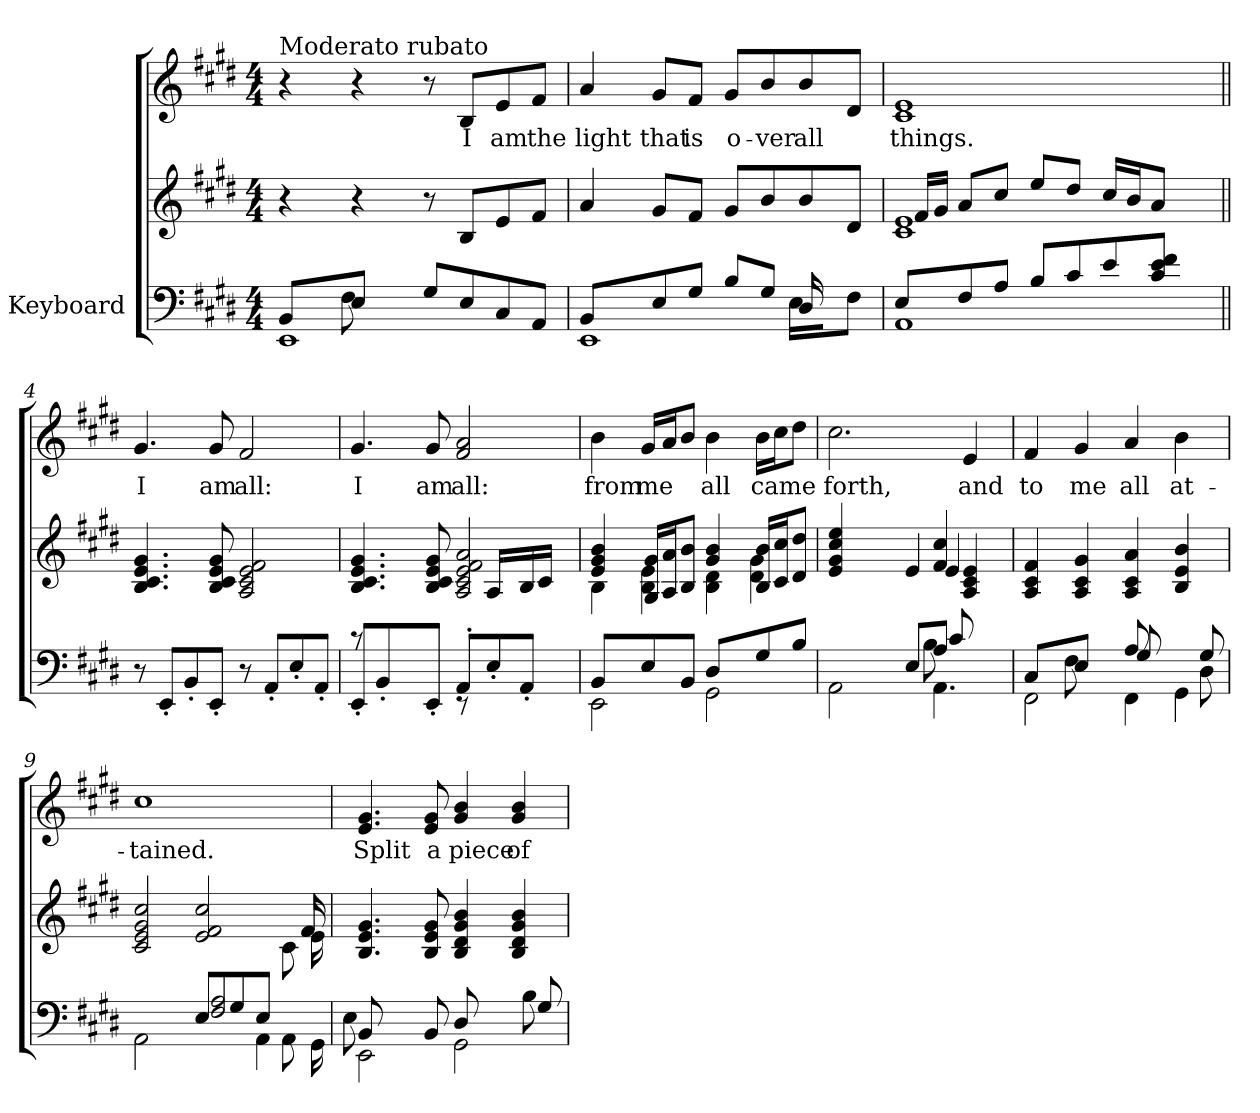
**kern	**kern	**kern	**text
*part2	*part2	*part1	*part1
*staff3	*staff2	*staff1	*staff1
*I"Keyboard	*	*	*
*clefF4	*clefG2	*clefG2	*
*k[f#c#g#d#]	*k[f#c#g#d#]	*k[f#c#g#d#]	*
*E:	*E:	*E:	*
*M4/4	*M4/4	*M4/4	*
=1	=1	=1	=1
*^	*	*	*
*	*^	*	*	*
!	!	!	!	!LO:TX:a:t=Moderato rubato	!
1EE	8BB/L	4ryy	4r	4r	.
.	8ryy	.	.	.	.
.	8E/J	8F#\	4r	4r	.
.	2ryy	8ryy	.	.	.
.	.	8G#/L	8r	8r	.
!	!	!	!	!	!LO:LY:b
.	.	8E/	8B/L	8B/L	I
!	!	!	!	!	!LO:LY:b
.	.	8C#/	8e/	8e/	am
!	!	!	!	!	!LO:LY:b
.	8ryy	8AA/J	8f#/J	8f#/J	the
=2	=2	=2	=2	=2	=2
!	!	!	!	!	!LO:LY:b
1EE	8BB/L	2.ryy	4a/	4a/	light
.	8ryy	.	.	.	.
!	!	!	!	!	!LO:LY:b
.	8E/	.	8g#/L	8g#/L	that
!	!	!	!	!	!LO:LY:b
.	8G#/J	.	8f#/J	8f#/J	is
!	!	!	!	!	!LO:LY:b
.	8B/L	.	8g#/L	8g#/L	o-
!	!	!	!	!	!LO:LY:b
.	8G#/J	.	8b/	8b/	-ver
!	!	!	!	!	!LO:LY:b
.	16D#/	16E\KL	8b/	8b/	all
.	8.ryy	16ryy	.	.	.
.	.	8F#\J	8d#/J	8d#/J	.
!!LO:LB:g=z
=3	=3	=3	=3	=3	=3
*	*	*	*^	*	*
!	!	!	!	!	!	!LO:LY:b
*	*v	*v	*	*	*	*
1AA	8E/L	1c# 1e	16f#/LL	1c# 1e	things.
.	.	.	16g#/JJ	.	.
.	8F#/	.	8a/L	.	.
.	8A/J	.	8cc#/J	.	.
.	8B/L	.	8ee/L	.	.
.	8c#/	.	8dd#/J	.	.
.	8e/	.	16cc#/LL	.	.
.	.	.	16b/J	.	.
.	8c#/ 8e/ 8f#/J	.	8a/J	.	.
.	8ryy	.	8ryy	.	.
=4||	=4||	=4||	=4||	=4||	=4||
!	!	!	!	!	!LO:LY:b
*v	*v	*	*	*	*
*	*v	*v	*	*
8r	4.B/ 4.c#/ 4.e/ 4.g#/	4.g#/	I
8EE'</L	.	.	.
8BB'</	.	.	.
!	!	!	!LO:LY:b
8EE'</J	8B/ 8c#/ 8e/ 8g#/	8g#/	am
!	!	!	!LO:LY:b
8r	2A/ 2c#/ 2e/ 2f#/	2f#/	all:
8AA'</L	.	.	.
8E'</	.	.	.
8AA'</J	.	.	.
=5	=5	=5	=5
*^	*^	*	*
*	*^	*	*	*	*
!	!	!	!	!	!	!LO:LY:b
8rc	8EE'>/L	2ryy	4.B/ 4.c#/ 4.e/ 4.g#/	2ryy	4.g#/	I
8ryy	8BB'>/	.	.	.	.	.
2.ryy	8ryy	.	.	.	.	.
!	!	!	!	!	!	!LO:LY:b
.	8EE'>/J	.	8B/ 8c#/ 8e/ 8g#/	.	8g#/	am
!	!	!	!	!	!	!LO:LY:b
.	8rEE	8AA'</L	2A/ 2c#/ 2e/ 2f#/ 2a/	8ryy	2f#/ 2a/	all:
.	8ryy	8E'</	.	16A/LL	.	.
.	.	.	.	16ryy	.	.
.	4ryy	8AA'</J	.	16B/	.	.
.	.	.	.	16c#/JJ	.	.
.	.	8ryy	.	8ryy	.	.
!!LO:LB:g=z
=6	=6	=6	=6	=6	=6	=6
!	!	!	!	!	!	!LO:LY:b
*	*v	*v	*	*	*	*
2EE\	8BB/L	4B\	4e/ 4g#/ 4b/	4b\	from
.	8ryy	.	.	.	.
!	!	!	!	!	!LO:LY:b
.	8E/	4B\ 4e\	16G#/ 16g#/LL	16g#/LL	me
.	.	.	16A/ 16a/J	16a/J	.
.	8BB/J	.	8B/ 8b/J	8b/J	.
!	!	!	!	!	!LO:LY:b
8D#/L	2GG#\	4g#/ 4b/	4B\ 4d#\	4b\	all
8ryy	.	.	.	.	.
!	!	!	!	!	!LO:LY:b
8G#/	.	16B/ 16b/LL	4d#\ 4g#\	16b\LL	came
.	.	16c#/ 16cc#/J	.	16cc#\J	.
8B/J	.	8d#/ 8dd#/J	.	8dd#\J	.
=7	=7	=7	=7	=7	=7
*^	*^	*	*^	*	*
!	!	!	!	!	!	!	!	!LO:LY:b
2AA\	2ryy	2ryy	2ryy	4e/ 4g#/ 4cc#/ 4ee/	2ryy	2ryy	2.cc#\	forth,
.	.	.	.	4ryy	.	.	.	.
8E/L	8ryy	8ryy	8ryy	4e/	8ryy	8ryy	.	.
8A/J	8B\	4.AA\	8c#/	.	4f#/ 4cc#/	4e/	.	.
!	!	!	!	!	!	!	!	!LO:LY:b
4ryy	4ryy	.	4ryy	4A/ 4c#/ 4e/	.	.	4e/	and
.	.	.	.	.	8ryy	8ryy	.	.
=8	=8	=8	=8	=8	=8	=8	=8	=8
!	!	!	!	!	!	!	!	!LO:LY:b
*	*	*	*	*v	*v	*v	*	*
2FF#\	8C#/L	4ryy	2..ryy	4A/ 4c#/ 4f#/	4f#/	to
.	8ryy	.	.	.	.	.
!	!	!	!	!	!	!LO:LY:b
.	8E/J	8F#\	.	4A/ 4c#/ 4g#/	4g#/	me
.	8ryy	8ryy	.	.	.	.
!	!	!	!	!	!	!LO:LY:b
8A/	4FF#\	8G#/	.	4A/ 4c#/ 4a/	4a/	all
4ryy	.	4.ryy	.	.	.	.
!	!	!	!	!	!	!LO:LY:b
.	4GG#\	.	.	4B/ 4e/ 4b/	4b\	at-
8G#/	.	.	8D#\	.	.	.
!!LO:LB:g=z
=9	=9	=9	=9	=9	=9	=9
*	*	*	*	*^	*	*
*	*	*	*	*	*^	*	*
*	*	*	*	*	*	*^	*	*
!	!	!	!	!	!	!	!	!	!LO:LY:b
2AA\	2ryy	2.ryy	2...ryy	2c#/ 2e/ 2g#/ 2cc#/	2..ryy	2...ryy	2...ryy	1cc#	-tained.
8E/L	2F#/ 2A/	.	.	2e/ 2f#/ 2cc#/	.	.	.	.	.
8G#/	.	.	.	.	.	.	.	.	.
8E/J	.	4AA\	.	.	.	.	.	.	.
8AA\	.	.	.	.	8c#\	.	.	.	.
.	.	.	16GG#\	.	.	16e\	16f#/	.	.
=10	=10	=10	=10	=10	=10	=10	=10	=10	=10
!	!	!	!	!	!	!	!	!	!LO:LY:b
*	*	*	*	*v	*v	*v	*v	*	*
2EE\	8BB/	8E\	2..ryy	4.B/ 4.e/ 4.g#/	4.e/ 4.g#/	Split
.	2..ryy	4ryy	.	.	.	.
!	!	!	!	!	!	!LO:LY:b
.	.	8BB/	.	8B/ 8e/ 8g#/	8e/ 8g#/	a
!	!	!	!	!	!	!LO:LY:b
8D#/	.	2GG#\	.	4B/ 4d#/ 4g#/ 4b/	4g#/ 4b/	piece
4ryy	.	.	.	.	.	.
!	!	!	!	!	!	!LO:LY:b
.	.	.	.	4B/ 4d#/ 4g#/ 4b/	4g#/ 4b/	of
8G#/	.	.	8B\	.	.	.
*v	*v	*v	*v	*	*	*
=	=	=	=
*-	*-	*-	*-
